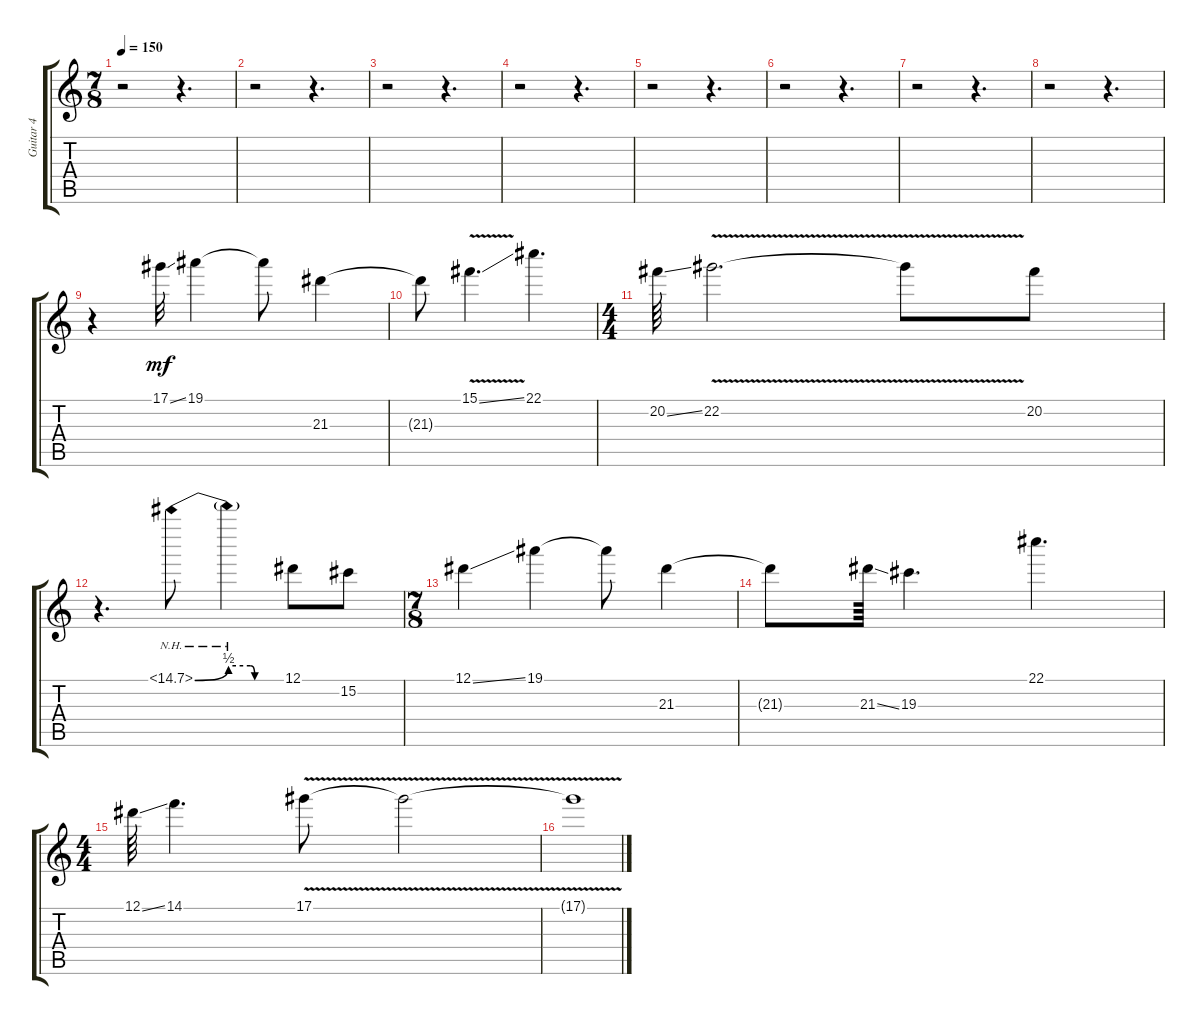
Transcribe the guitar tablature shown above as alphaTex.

\track ("Guitar 4" "Guitar 4") {instrument overdrivenguitar}
\staff {score tabs}
\tuning (Eb4 Bb3 Gb3 Db3 Ab2 Eb2) {hide}
\ts (7 8)
\tempo 150
\clef g2
\ks c
r.2{dy mf} r.4{d} |
r.2 r.4{d} |
r.2 r.4{d} |
r.2 r.4{d} |
r.2 r.4{d} |
r.2 r.4{d} |
r.2 r.4{d} |
r.2 r.4{d} |
r.4 17.1{ss}.32 19.1.4 19.1{t}.8 21.3.4 |
21.3{t}.8 15.1{v ss}.4{d} 22.1.4{d} |
\ts (4 4)
20.2{ss}.64 22.2{v}.2{d} 22.2{v t}.8 20.2.8 |
r.4{d} 14.1{be (bend 0 0 60 2) nh}.8 14.1{be (custom 0 2 25 2 30 0 60 0) nh t}.4 12.1.8 15.2.8 |
\ts (7 8)
12.1{ss}.4 19.1.4 19.1{t}.8 21.3.4 |
21.3{t}.8 21.3{ss}.64 19.3.4{d} 22.1.4{d} |
\ts (4 4)
12.1{ss}.64 14.1.4{d} 17.1{v}.8 17.1{v t}.2 |
17.1{v t}.1
